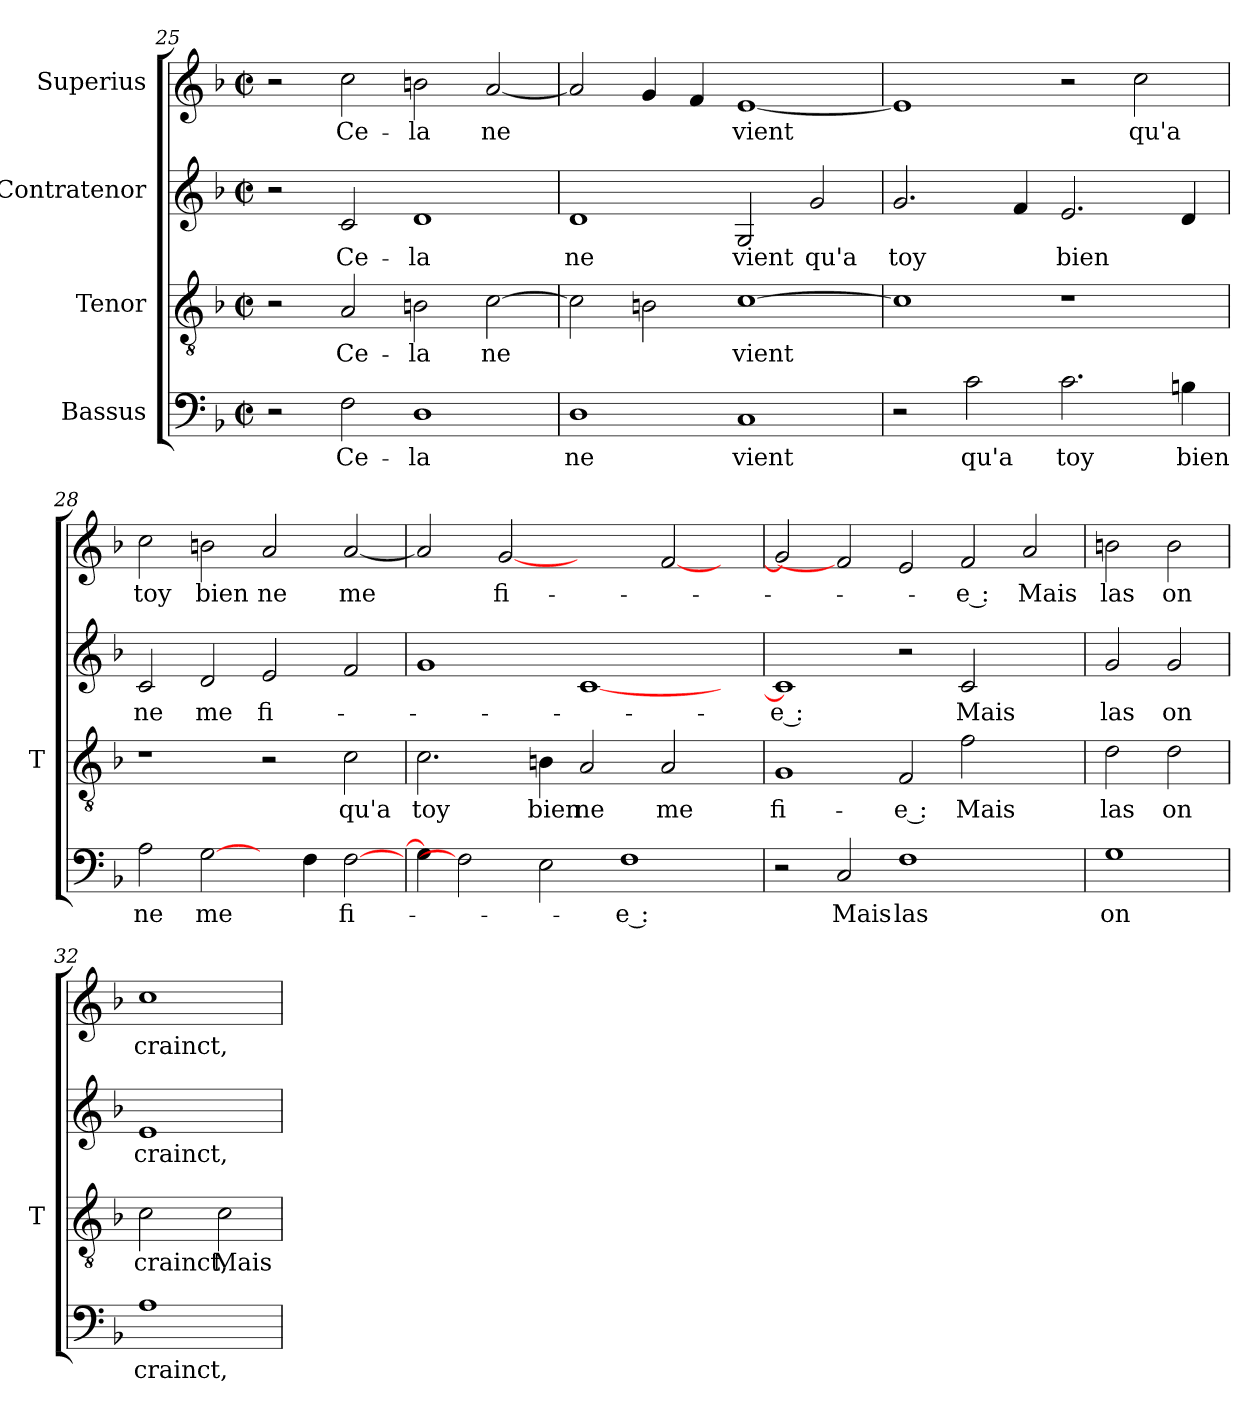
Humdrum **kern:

**kern	**text	**kern	**text	**kern	**text	**kern	**text
*part4	*part4	*part3	*part3	*part2	*part2	*part1	*part1
*staff4	*staff4	*staff3	*staff3	*staff2	*staff2	*staff1	*staff1
*I"Bassus	*	*I"Tenor	*	*I"Contratenor	*	*I"Superius	*
*	*	*I'T	*	*	*	*	*
*clefF4	*	*clefGv2	*	*clefG2	*	*clefG2	*
*k[b-]	*	*k[b-]	*	*k[b-]	*	*k[b-]	*
*F:	*	*F:	*	*F:	*	*F:	*
*M2/2	*	*M2/2	*	*M2/2	*	*M2/2	*
*met(c|)	*	*met(c|)	*	*met(c|)	*	*met(c|)	*
=25	=25	=25	=25	=25	=25	=25	=25
2r	.	2r	.	2r	.	2r	.
2F	Ce-	2A	Ce-	2c	Ce-	2cc	Ce-
1D	-la	2Bn	-la	1d	-la	2bn	-la
.	.	[2c	-ne	.	.	[2a	-ne
=26	=26	=26	=26	=26	=26	=26	=26
1D	-ne	2c]	.	1d	-ne	2a]	.
.	.	2Bn	.	.	.	4g	.
.	.	.	.	.	.	4f	.
1C	-vient	[1c	-vient	2G	-vient	[1e	-vient
.	.	.	.	2g	-qu'a	.	.
=27	=27	=27	=27	=27	=27	=27	=27
2r	.	1c]	.	2.g	-toy	1e]	.
2c	-qu'a	.	.	.	.	.	.
.	.	.	.	4f	.	.	.
2.c	-toy	1r	.	2.e	-bien	2r	.
.	.	.	.	.	.	2cc	-qu'a
4Bn	-bien	.	.	4d	.	.	.
=28	=28	=28	=28	=28	=28	=28	=28
2A	-ne	1r	.	2c	-ne	2cc	-toy
[2G	-me	.	.	2d	-me	2bn	-bien
4ryy	.	2r	.	2e	fi-	2a	-ne
4F	.	.	.	.	.	.	.
[2F	fi-	2c	-qu'a	2f	.	[2a	-me
=29	=29	=29	=29	=29	=29	=29	=29
4G]	.	2.c	-toy	1g	.	2a]	.
2F]	.	.	.	.	.	.	.
.	.	.	.	.	.	[2g	fi-
2E	.	4Bn	-bien	.	.	.	.
.	.	2A	-ne	[1c	.	2ryy	.
1F	-e :	.	.	.	.	.	.
.	.	2A	-me	.	.	[2f	.
.	.	4ryy	.	4ryy	.	4ryy	.
=30	=30	=30	=30	=30	=30	=30	=30
2r	.	1G	fi-	1c]	-e :	2g]	.
2C	-Mais	.	.	.	.	2f]	.
1F	-las	2F	-e :	2r	.	2e	.
.	.	2f	-Mais	2c	-Mais	2f	-e :
2ryy	.	2ryy	.	2ryy	.	2a	-Mais
=31	=31	=31	=31	=31	=31	=31	=31
1G	-on	2d	-las	2g	-las	2bn	-las
.	.	2d	-on	2g	-on	2b	-on
=32	=32	=32	=32	=32	=32	=32	=32
1A	-crainct,	2c	-crainct,	1e	-crainct,	1cc	-crainct,
.	.	2c	-Mais	.	.	.	.
=	=	=	=	=	=	=	=
*-	*-	*-	*-	*-	*-	*-	*-
